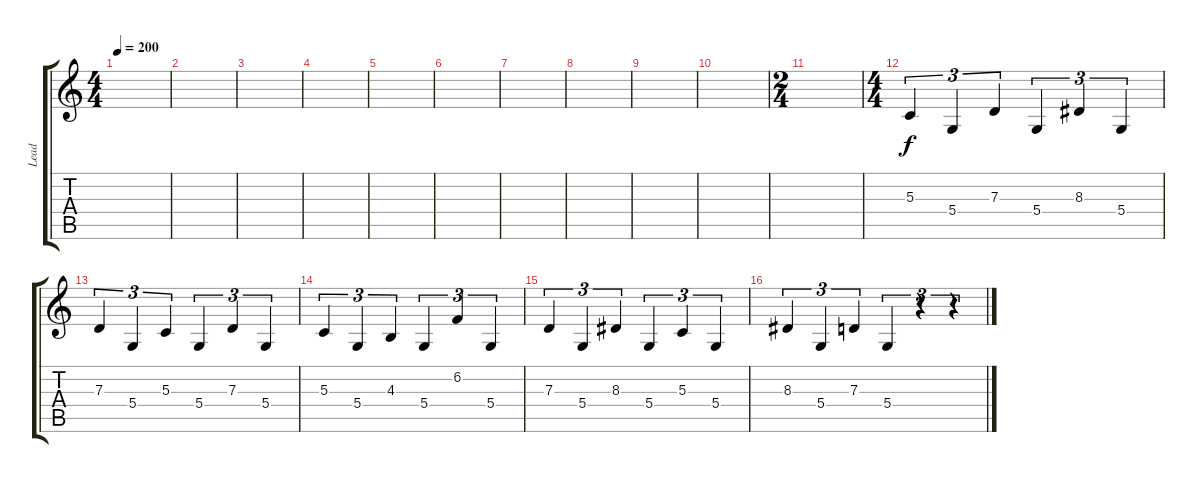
\track ("Lead" "Lead") {instrument lead8bassandlead}
\staff {score tabs}
\tuning (E4 B3 G3 D3 A2 E2) {hide}
\ts (4 4)
\tempo 200
\clef g2
\ks c
|
|
|
|
|
|
|
|
|
|
\ts (2 4)
|
\ts (4 4)
5.3.4{tu (3 2)} 5.4.4{tu (3 2)} 7.3.4{tu (3 2)} 5.4.4{tu (3 2)} 8.3.4{tu (3 2)} 5.4.4{tu (3 2)} |
7.3.4{tu (3 2)} 5.4.4{tu (3 2)} 5.3.4{tu (3 2)} 5.4.4{tu (3 2)} 7.3.4{tu (3 2)} 5.4.4{tu (3 2)} |
5.3.4{tu (3 2)} 5.4.4{tu (3 2)} 4.3.4{tu (3 2)} 5.4.4{tu (3 2)} 6.2.4{tu (3 2)} 5.4.4{tu (3 2)} |
7.3.4{tu (3 2)} 5.4.4{tu (3 2)} 8.3.4{tu (3 2)} 5.4.4{tu (3 2)} 5.3.4{tu (3 2)} 5.4.4{tu (3 2)} |
8.3.4{tu (3 2)} 5.4.4{tu (3 2)} 7.3.4{tu (3 2)} 5.4.4{tu (3 2)} r.4{tu (3 2)} r.4{tu (3 2)}
